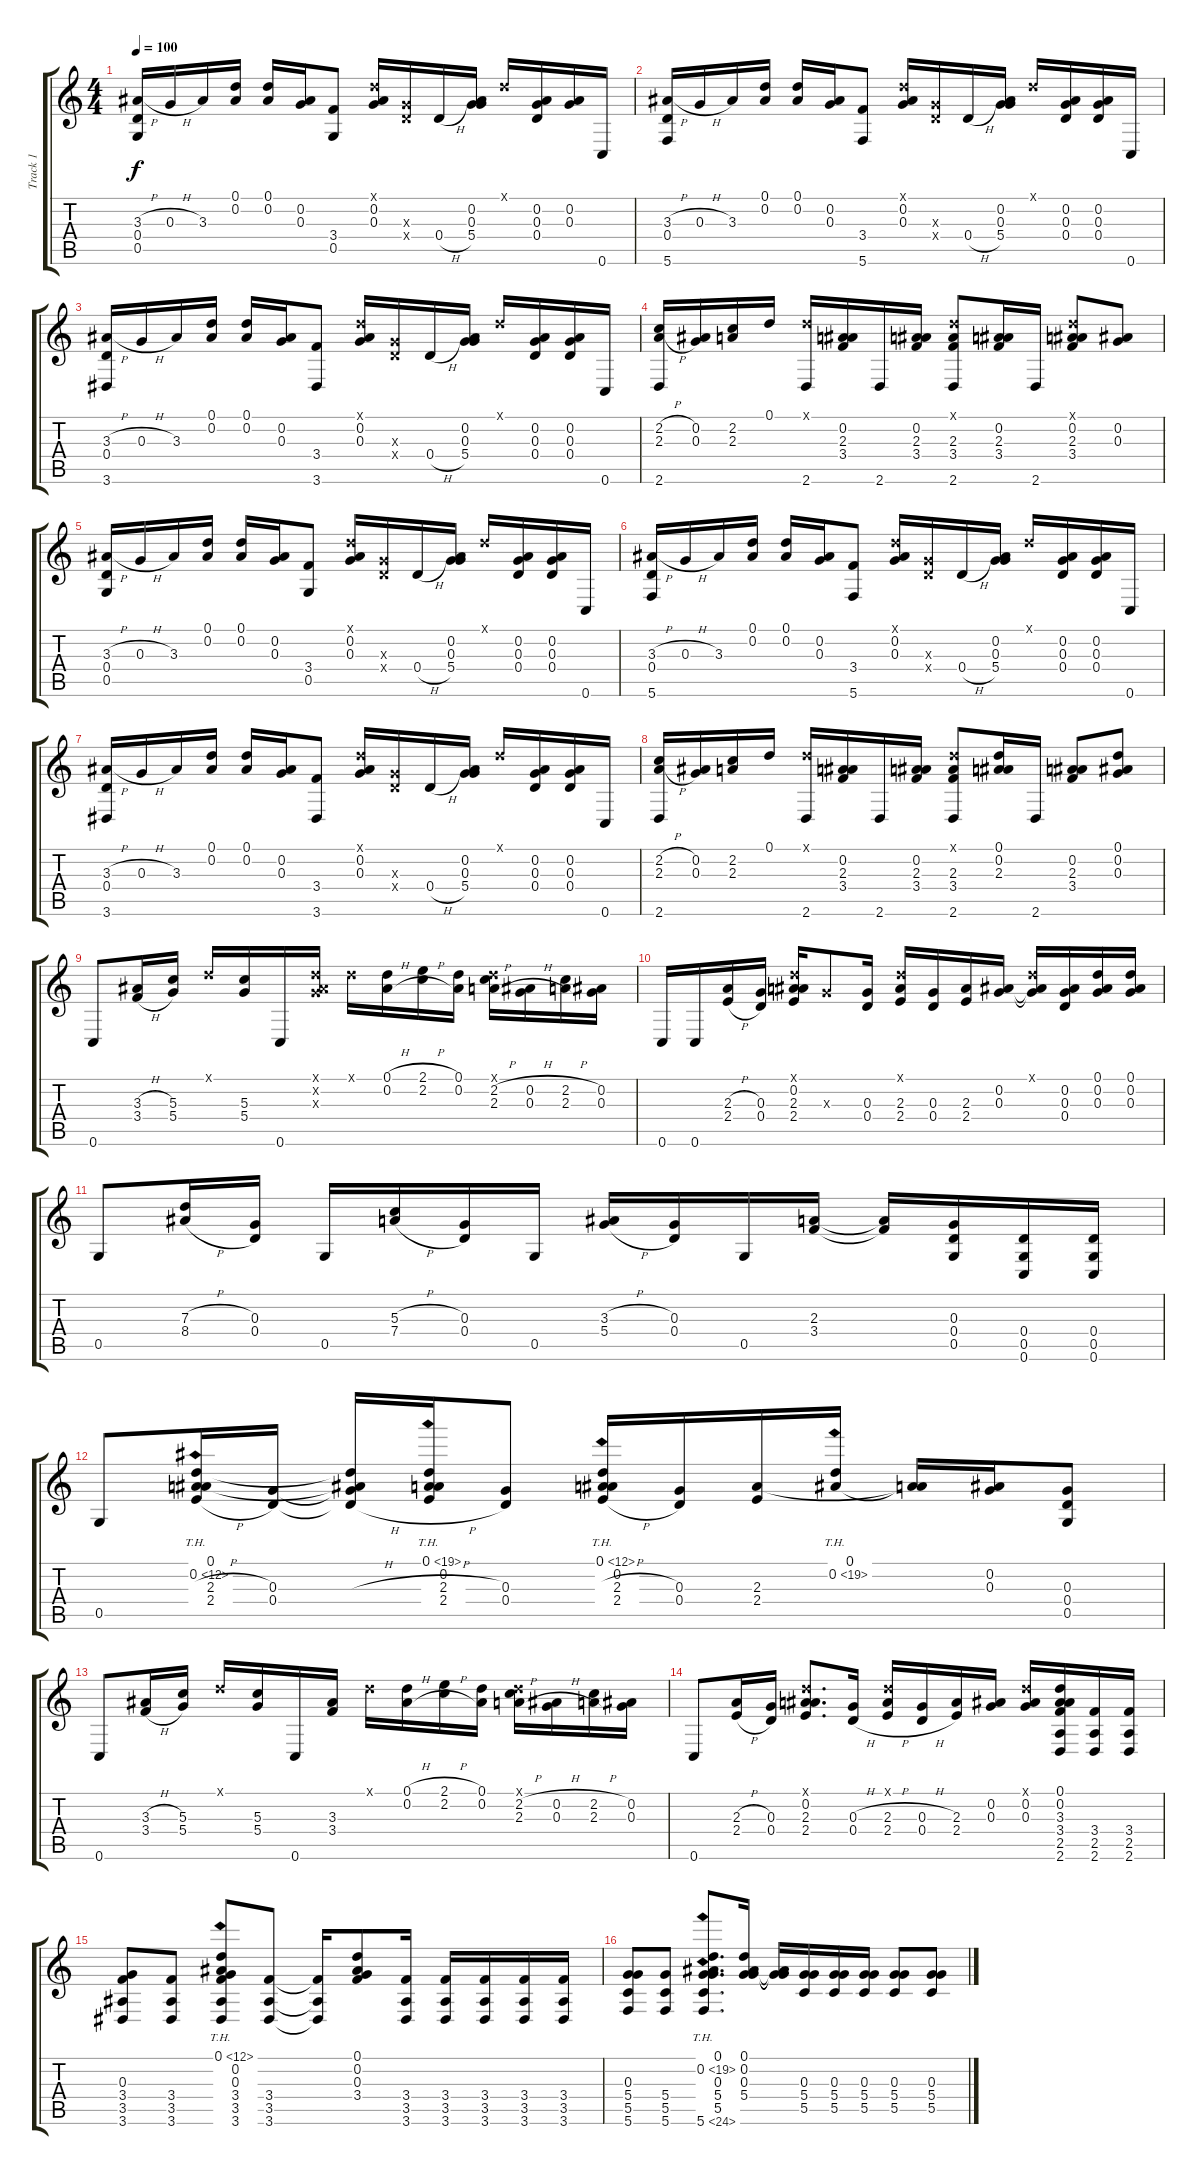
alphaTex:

\track ("Track 1" "Track 1") {instrument acousticguitarsteel}
\staff {score tabs}
\tuning (D4 Bb3 G3 D3 G2 C2) {hide}
\ts (4 4)
\tempo 100
\clef g2
\ks c
(3.3{h} 0.4 0.5).16{dy f} 0.3{h}.16 3.3.16 (0.1 0.2).16 (0.1 0.2).16 (0.2 0.3).16 (3.4 0.5).8 (0.1{x} 0.2 0.3).16 (0.3{x} 0.4{x}).16 0.4{h}.16 (0.2 0.3 5.4).16 0.1{x}.16 (0.2 0.3 0.4).16 (0.2 0.3).16 0.6.16 |
(3.3{h} 0.4 5.6).16 0.3{h}.16 3.3.16 (0.1 0.2).16 (0.1 0.2).16 (0.2 0.3).16 (3.4 5.6).8 (0.1{x} 0.2 0.3).16 (0.3{x} 0.4{x}).16 0.4{h}.16 (0.2 0.3 5.4).16 0.1{x}.16 (0.2 0.3 0.4).16 (0.2 0.3 0.4).16 0.6.16 |
(3.3{h} 0.4 3.6).16 0.3{h}.16 3.3.16 (0.1 0.2).16 (0.1 0.2).16 (0.2 0.3).16 (3.4 3.6).8 (0.1{x} 0.2 0.3).16 (0.3{x} 0.4{x}).16 0.4{h}.16 (0.2 0.3 5.4).16 0.1{x}.16 (0.2 0.3 0.4).16 (0.2 0.3 0.4).16 0.6.16 |
(2.2{h} 2.3{h} 2.6).16 (0.2 0.3).16 (2.2 2.3).16 0.1.16 (0.1{x} 2.6).16 (0.2 2.3 3.4).16 2.6.16 (0.2 2.3 3.4).16 (0.1{x} 2.3 3.4 2.6).8 (0.2 2.3 3.4).16 2.6.16 (0.1{x} 0.2 2.3 3.4).8 (0.2 0.3).8 |
(3.3{h} 0.4 0.5).16 0.3{h}.16 3.3.16 (0.1 0.2).16 (0.1 0.2).16 (0.2 0.3).16 (3.4 0.5).8 (0.1{x} 0.2 0.3).16 (0.3{x} 0.4{x}).16 0.4{h}.16 (0.2 0.3 5.4).16 0.1{x}.16 (0.2 0.3 0.4).16 (0.2 0.3 0.4).16 0.6.16 |
(3.3{h} 0.4 5.6).16 0.3{h}.16 3.3.16 (0.1 0.2).16 (0.1 0.2).16 (0.2 0.3).16 (3.4 5.6).8 (0.1{x} 0.2 0.3).16 (0.3{x} 0.4{x}).16 0.4{h}.16 (0.2 0.3 5.4).16 0.1{x}.16 (0.2 0.3 0.4).16 (0.2 0.3 0.4).16 0.6.16 |
(3.3{h} 0.4 3.6).16 0.3{h}.16 3.3.16 (0.1 0.2).16 (0.1 0.2).16 (0.2 0.3).16 (3.4 3.6).8 (0.1{x} 0.2 0.3).16 (0.3{x} 0.4{x}).16 0.4{h}.16 (0.2 0.3 5.4).16 0.1{x}.16 (0.2 0.3 0.4).16 (0.2 0.3 0.4).16 0.6.16 |
(2.2{h} 2.3{h} 2.6).16 (0.2 0.3).16 (2.2 2.3).16 0.1.16 (0.1{x} 2.6).16 (0.2 2.3 3.4).16 2.6.16 (0.2 2.3 3.4).16 (0.1{x} 2.3 3.4 2.6).8 (0.1 0.2 2.3).16 2.6.16 (0.2 2.3 3.4).8 (0.1 0.2 0.3).8 |
0.6.8 (3.3{h} 3.4{h}).16 (5.3 5.4).16 0.1{x}.16 (5.3 5.4).16 0.6.16 (0.1{x} 0.2{x} 0.3{x}).16 0.1{x}.16 (0.1{h} 0.2{h}).16 (2.1{h} 2.2{h}).16 (0.1 0.2).16 (0.1{x} 2.2{h} 2.3{h}).16 (0.2{h} 0.3{h}).16 (2.2{h} 2.3{h}).16 (0.2 0.3).16 |
0.6.16 0.6.16 (2.3{h} 2.4{h}).16 (0.3 0.4).16 (0.1{x} 0.2 2.3 2.4).16 0.3{x}.8 (0.3 0.4).16 (0.1{x} 2.3 2.4).16 (0.3 0.4).16 (2.3 2.4).16 (0.2 0.3).16 (0.1{x} 0.2{t} 0.3{t}).16 (0.2 0.3 0.4).16 (0.1 0.2 0.3).16 (0.1 0.2 0.3).16 |
0.5.8 (7.3{h} 8.4{h}).16 (0.3 0.4).16 0.5.16 (5.3{h} 7.4{h}).16 (0.3 0.4).16 0.5.16 (3.3{h} 5.4{h}).16 (0.3 0.4).16 0.5.16 (2.3 3.4).16 (2.3{t} 3.4{t}).16 (0.3 0.4 0.5).16 (0.4 0.5 0.6).16 (0.4 0.5 0.6).16 |
0.5.8 (0.1 0.2{th 12} 2.3{h} 2.4{h}).16 (0.3 0.4).16 (0.1{t} 0.2{t} 0.3{h t} 0.4{h t}).16 (0.1{th 19} 0.2 2.3{h} 2.4{h}).16 (0.3 0.4).8 (0.1{th 12} 0.2 2.3{h} 2.4{h}).16 (0.3 0.4).16 (2.3 2.4).16 (0.1 0.2{th 19}).16 (0.2{t} 2.3{t}).16 (0.2 0.3).16 (0.3 0.4 0.5).8 |
0.6.8 (3.3{h} 3.4{h}).16 (5.3 5.4).16 0.1{x}.16 (5.3 5.4).16 0.6.16 (3.3 3.4).16 0.1{x}.16 (0.1{h} 0.2{h}).16 (2.1{h} 2.2{h}).16 (0.1 0.2).16 (0.1{x} 2.2{h} 2.3{h}).16 (0.2{h} 0.3{h}).16 (2.2{h} 2.3{h}).16 (0.2 0.3).16 |
0.6.8 (2.3{h} 2.4{h}).16 (0.3 0.4).16 (0.1{x} 0.2 2.3 2.4).8{d} (0.3{h} 0.4{h}).16 (0.1{x} 2.3{h} 2.4{h}).16 (0.3{h} 0.4{h}).16 (2.3 2.4).16 (0.2 0.3).16 (0.1{x} 0.2 0.3).16 (0.1 0.2 3.3 3.4 2.5 2.6).16 (3.4 2.5 2.6).16 (3.4 2.5 2.6).16 |
(0.3 3.4 3.5 3.6).8 (3.4 3.5 3.6).8 (0.1{th 12} 0.2 0.3 3.4 3.5 3.6).8 (3.4 3.5 3.6).8 (3.4{t} 3.5{t} 3.6{t}).16 (0.1 0.2 0.3 3.4).8 (3.4 3.5 3.6).16 (3.4 3.5 3.6).16 (3.4 3.5 3.6).16 (3.4 3.5 3.6).16 (3.4 3.5 3.6).16 |
(0.3 5.4 5.5 5.6).8 (5.4 5.5 5.6).8 (0.1 0.2{th 19} 0.3 5.4 5.5 5.6{th 19}).8{d} (0.1 0.2 0.3 5.4).16 (0.2{t} 0.3{t} 5.4{t}).16 (0.3 5.4 5.5).16 (0.3 5.4 5.5).16 (0.3 5.4 5.5).16 (0.3 5.4 5.5).8 (0.3 5.4 5.5).8
